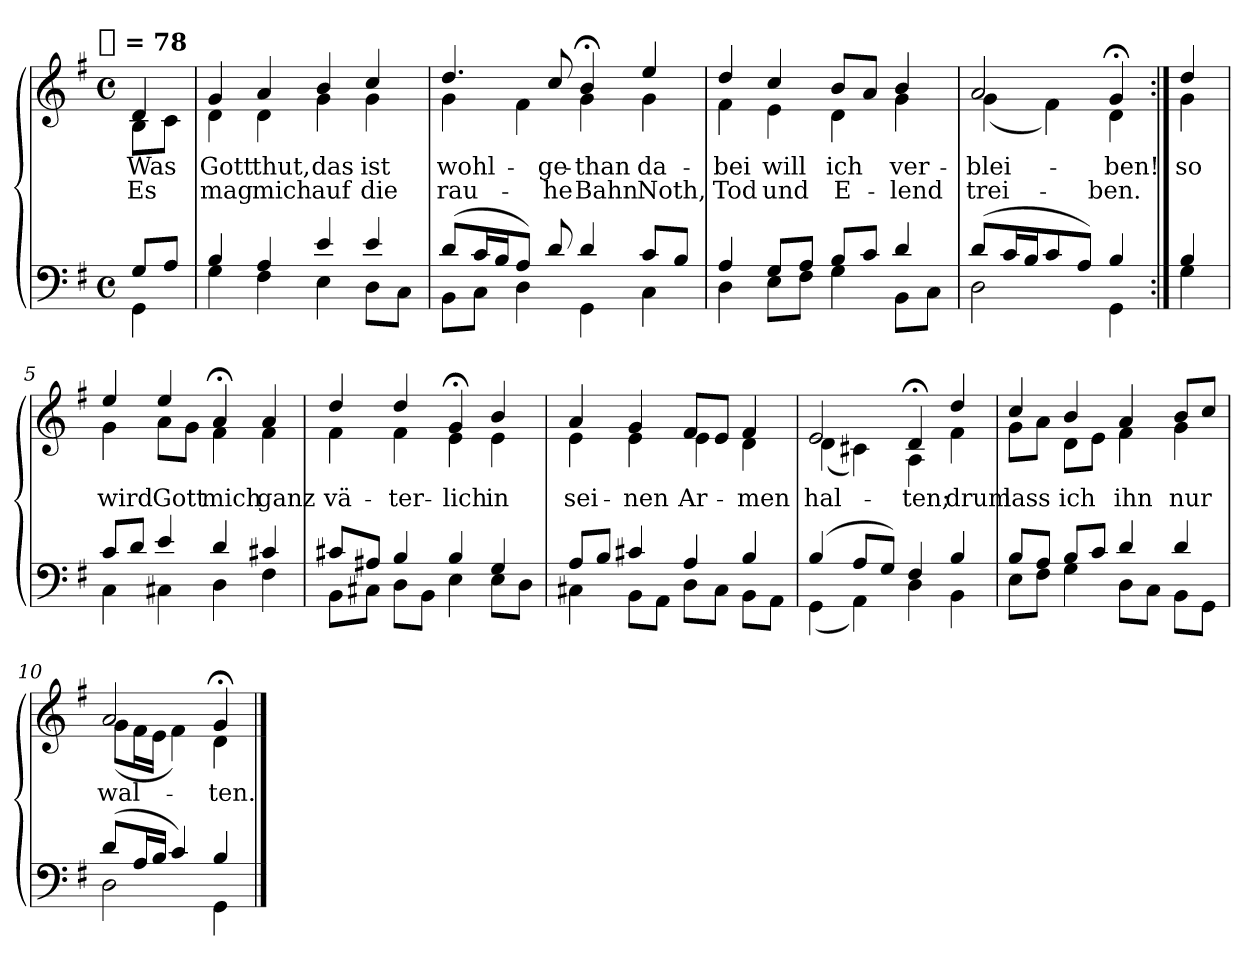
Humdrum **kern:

**kern	**kern	**text	**text
*part1	*part1	*part1	*part1
*staff2	*staff1	*staff1	*staff1
*clefF4	*clefG2	*	*
*k[f#]	*k[f#]	*	*
!!LO:TX:omd:t=[quarter] = 78
*M4/4	*M4/4	*	*
*met(c)	*met(c)	*	*
*MM78	*MM78	*	*
=	=	=	=
*^	*^	*	*
8GL	4GG	4d	8BL	Was	Es
8AJ	.	.	8cJ	.	.
=1	=1	=1	=1	=1	=1
4B	4G	4g	4d	Gott	mag
4A	4F#	4a	4d	thut,	mich
4e	4E	4b	4g	das	auf
4e	8DL	4cc	4g	ist	die
.	8CJ	.	.	.	.
=2	=2	=2	=2	=2	=2
(8dL	8BBL	4.dd	4g	wohl-	rau-
16cL	8CJ	.	.	.	.
16BJ	.	.	.	.	.
8AJ)	4D	.	4f#	.	.
8d	.	8cc	.	-ge-	-he
4d	4GG	4b;<	4g	-than	Bahn
8cL	4C	4ee	4g	da-	Noth,
8BJ	.	.	.	.	.
=3	=3	=3	=3	=3	=3
4A	4D	4dd	4f#	-bei	Tod
8GL	8EL	4cc	4e	will	und
8AJ	8F#J	.	.	.	.
8BL	4G	8bL	4d	ich	E-
8cJ	.	8aJ	.	.	.
4d	8BBL	4b	4g	ver-	-lend
.	8CJ	.	.	.	.
=4	=4	=4	=4	=4	=4
*	*	*MM75	*	*	*
(8dL	2D	2a	(4g	-blei-	trei-
16cL	.	.	.	.	.
16BJ	.	.	.	.	.
8c	.	.	4f#)	.	.
8AJ)	.	.	.	.	.
4B	4GG	4g;<	4d	-ben!	-ben.
!!LO:LB:g=z	!!
=:|!	=:|!	=:|!	=:|!	=:|!	=:|!
*	*	*MM78	*	*	*
4B	4G	4dd	4g	so	.
=5	=5	=5	=5	=5	=5
8cL	4C	4ee	4g	wird	.
8dJ	.	.	.	.	.
4e	4C#X	4ee	8aL	Gott	.
.	.	.	8gJ	.	.
4d	4D	4a;<	4f#	mich	.
4c#X	4F#	4a	4f#	ganz	.
=6	=6	=6	=6	=6	=6
8c#XL	8BBL	4dd	4f#	vä-	.
8A#XJ	8C#XJ	.	.	.	.
4B	8DL	4dd	4f#	-ter-	.
.	8BBJ	.	.	.	.
4B	4E	4g;<	4e	-lich	.
4G	8EL	4b	4e	in	.
.	8DJ	.	.	.	.
=7	=7	=7	=7	=7	=7
8AL	4C#X	4a	4e	sei-	.
8BJ	.	.	.	.	.
4c#X	8BBL	4g	4e	-nen	.
.	8AAJ	.	.	.	.
4A	8DL	8f#L	4e	Ar-	.
.	8C#J	8eJ	.	.	.
4B	8BBL	4f#	4d	-men	.
.	8AAJ	.	.	.	.
!!LO:LB:g=z	!!
=8	=8	=8	=8	=8	=8
*	*	*MM76	*	*	*
(4B	(4GG	2e	(4d	hal-	.
8AL	4AA)	.	4c#X)	.	.
8GJ)	.	.	.	.	.
4F#	4D	4d;<	4A	-ten;	.
4B	4BB	4dd	4f#	drum	.
=9	=9	=9	=9	=9	=9
8BL	8EL	4cc	8gL	lass	.
8AJ	8F#J	.	8aJ	.	.
8BL	4G	4b	8dL	ich	.
8cJ	.	.	8eJ	.	.
4d	8DL	4a	4f#	ihn	.
.	8CJ	.	.	.	.
4d	8BBL	8bL	4g	nur	.
.	8GGJ	8ccJ	.	.	.
=10	=10	=10	=10	=10	=10
*	*	*MM72	*	*	*
(8dL	2D	2a	(8gL	wal-	.
16AL	.	.	16f#L	.	.
16BJJ	.	.	16eJJ	.	.
4c)	.	.	4f#)	.	.
4B	4GG	4g;<	4d	-ten.	.
*v	*v	*	*	*	*
*	*v	*v	*	*
==	==	==	==
*-	*-	*-	*-
